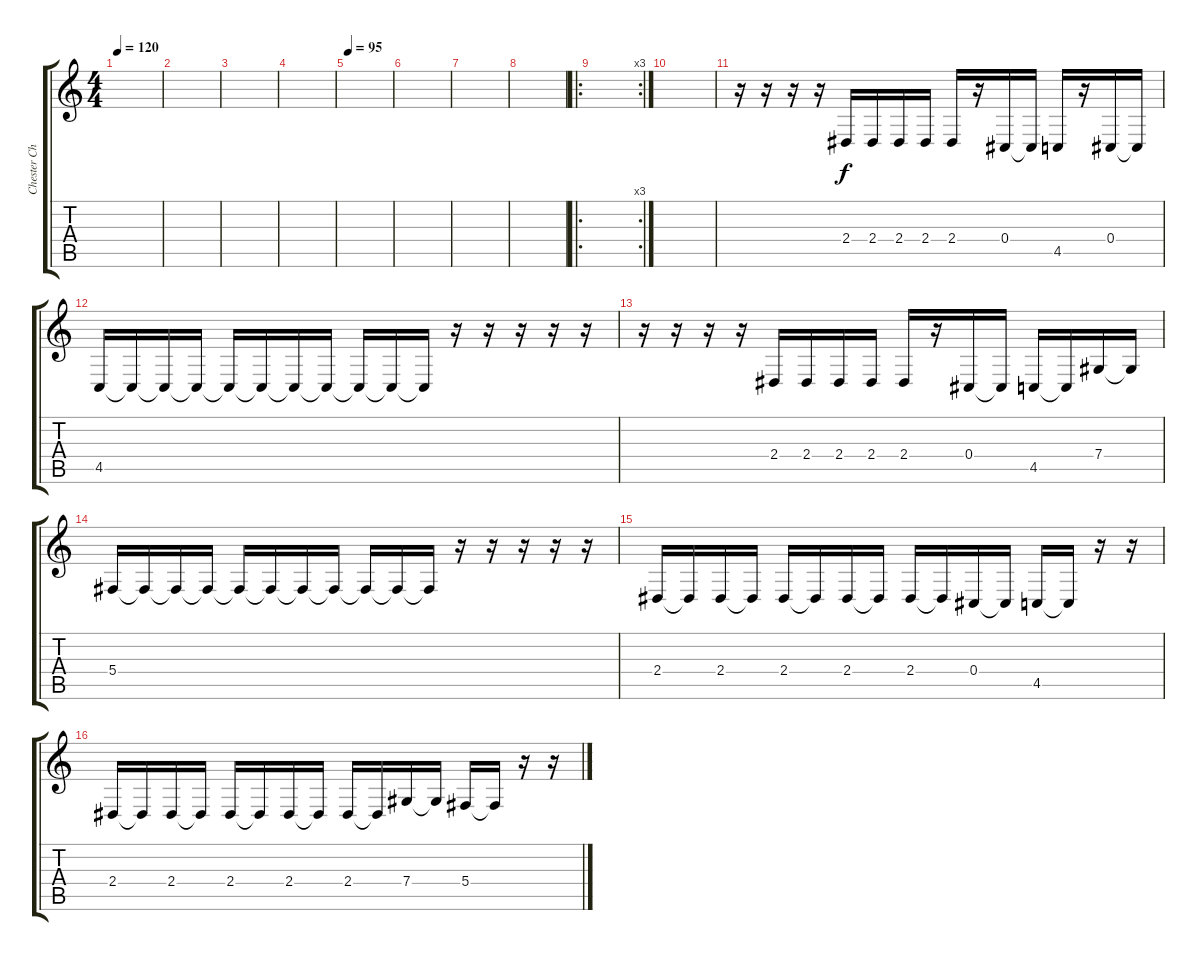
\track ("Chester Charles Bennington" "Chester Ch") {instrument englishhorn}
\staff {score tabs}
\tuning (Eb4 Bb3 Gb3 Db3 Ab2 Eb2) {hide}
\ts (4 4)
\tempo 120
\tempo 95
\tempo 120
\clef g2
\ks c
|
|
|
|
\tempo 95
|
|
|
|
\ro
\rc 3
|
|
r.16 r.16 r.16 r.16 2.4.16 2.4.16 2.4.16 2.4.16 2.4.16 r.16 0.4.16 0.4{t}.16 4.5.16 r.16 0.4.16 0.4{t}.16 |
4.5.16 4.5{t}.16 4.5{t}.16 4.5{t}.16 4.5{t}.16 4.5{t}.16 4.5{t}.16 4.5{t}.16 4.5{t}.16 4.5{t}.16 4.5{t}.16 r.16 r.16 r.16 r.16 r.16 |
r.16 r.16 r.16 r.16 2.4.16 2.4.16 2.4.16 2.4.16 2.4.16 r.16 0.4.16 0.4{t}.16 4.5.16 4.5{t}.16 7.4.16 7.4{t}.16 |
5.4.16 5.4{t}.16 5.4{t}.16 5.4{t}.16 5.4{t}.16 5.4{t}.16 5.4{t}.16 5.4{t}.16 5.4{t}.16 5.4{t}.16 5.4{t}.16 r.16 r.16 r.16 r.16 r.16 |
2.4.16 2.4{t}.16 2.4.16 2.4{t}.16 2.4.16 2.4{t}.16 2.4.16 2.4{t}.16 2.4.16 2.4{t}.16 0.4.16 0.4{t}.16 4.5.16 4.5{t}.16 r.16 r.16 |
2.4.16 2.4{t}.16 2.4.16 2.4{t}.16 2.4.16 2.4{t}.16 2.4.16 2.4{t}.16 2.4.16 2.4{t}.16 7.4.16 7.4{t}.16 5.4.16 5.4{t}.16 r.16 r.16
